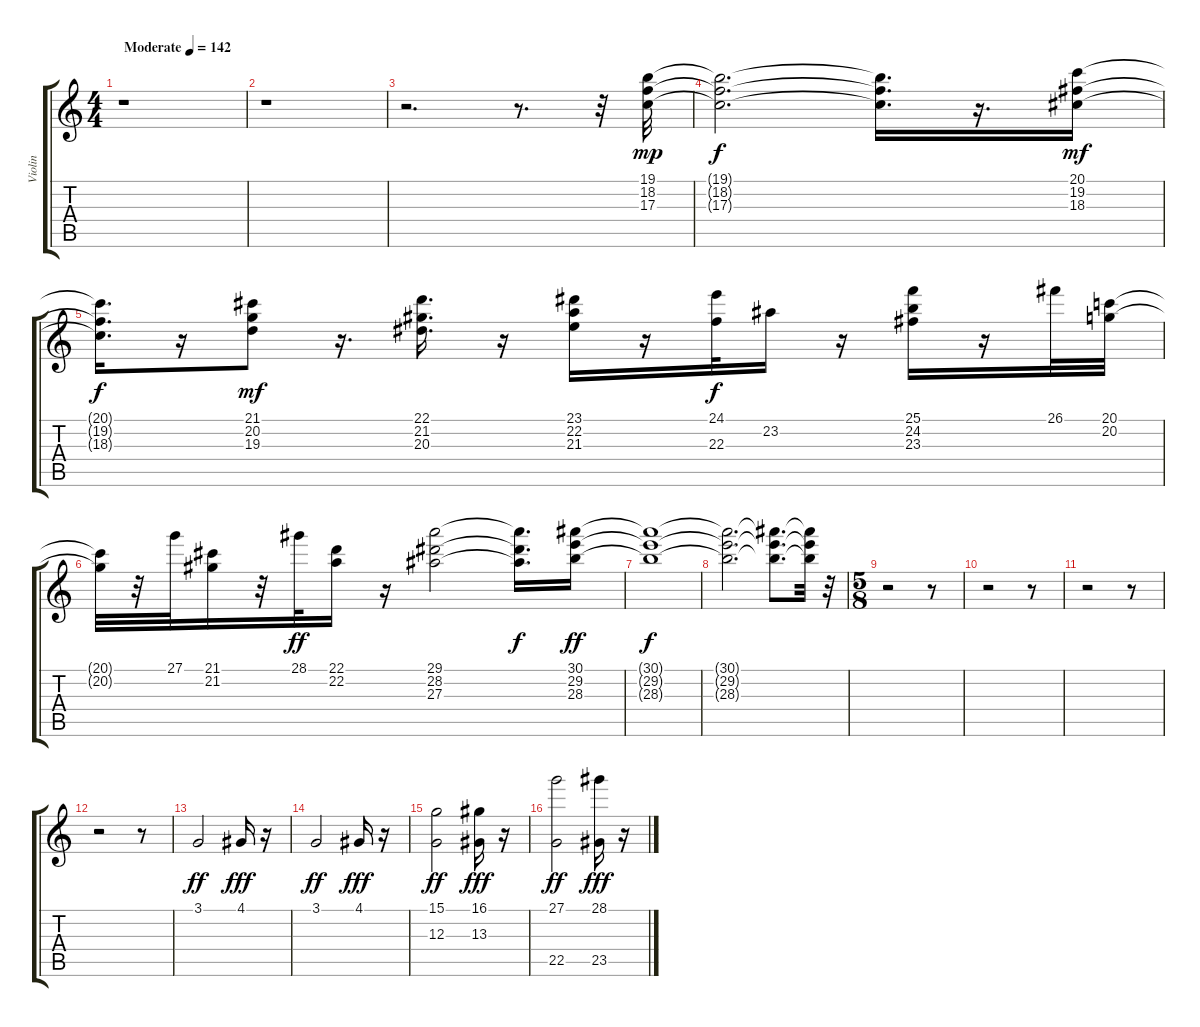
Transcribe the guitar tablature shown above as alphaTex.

\track ("Violin                              " "Violin    ") {instrument stringensemble1}
\staff {score tabs}
\tuning (E4 B3 G3 D3 A2 E2) {hide}
\ts (4 4)
\tempo (142 "Moderate")
\clef g2
\ks c
r.1{dy mp instrument stringensemble1} |
r.1 |
r.2{d} r.8{d} r.32 (19.1 18.2 17.3).32 |
(19.1{t} 18.2{t} 17.3{t}).2{d dy f} (19.1{t} 18.2{t} 17.3{t}).16{d} r.16{d} (20.1 19.2 18.3).16{dy mf} |
(20.1{t} 19.2{t} 18.3{t}).16{d dy f} r.16 (21.1 20.2 19.3).8{dy mf} r.16{d} (22.1 21.2 20.3).16{d} r.16 (23.1 22.2 21.3).16 r.16 (24.1 22.3).32{dy f} 23.2.16 r.16 (25.1 24.2 23.3).16 r.16 26.1.32 (20.1 20.2).32 |
(20.1{t} 20.2{t}).32 r.32 27.1.32 (21.1 21.2).16 r.32 28.1.32{dy ff} (22.1 22.2).16 r.16 (29.1 28.2 27.3).2 (29.1{t} 28.2{t} 27.3{t}).16{d dy f} (30.1 29.2 28.3).16{dy ff} |
(30.1{t} 29.2{t} 28.3{t}).1{dy f} |
(30.1{t} 29.2{t} 28.3{t}).2{d} (30.1{t} 29.2{t} 28.3{t}).8{d} (30.1{t} 29.2{t} 28.3{t}).32 r.32 |
\ts (5 8)
r.2 r.8 |
r.2 r.8 |
r.2 r.8 |
r.2 r.8 |
3.1.2{dy ff} 4.1.16{dy fff} r.16 |
3.1.2{dy ff} 4.1.16{dy fff} r.16 |
(15.1 12.3).2{dy ff} (16.1 13.3).16{dy fff} r.16 |
(27.1 22.5).2{dy ff} (28.1 23.5).16{dy fff} r.16
